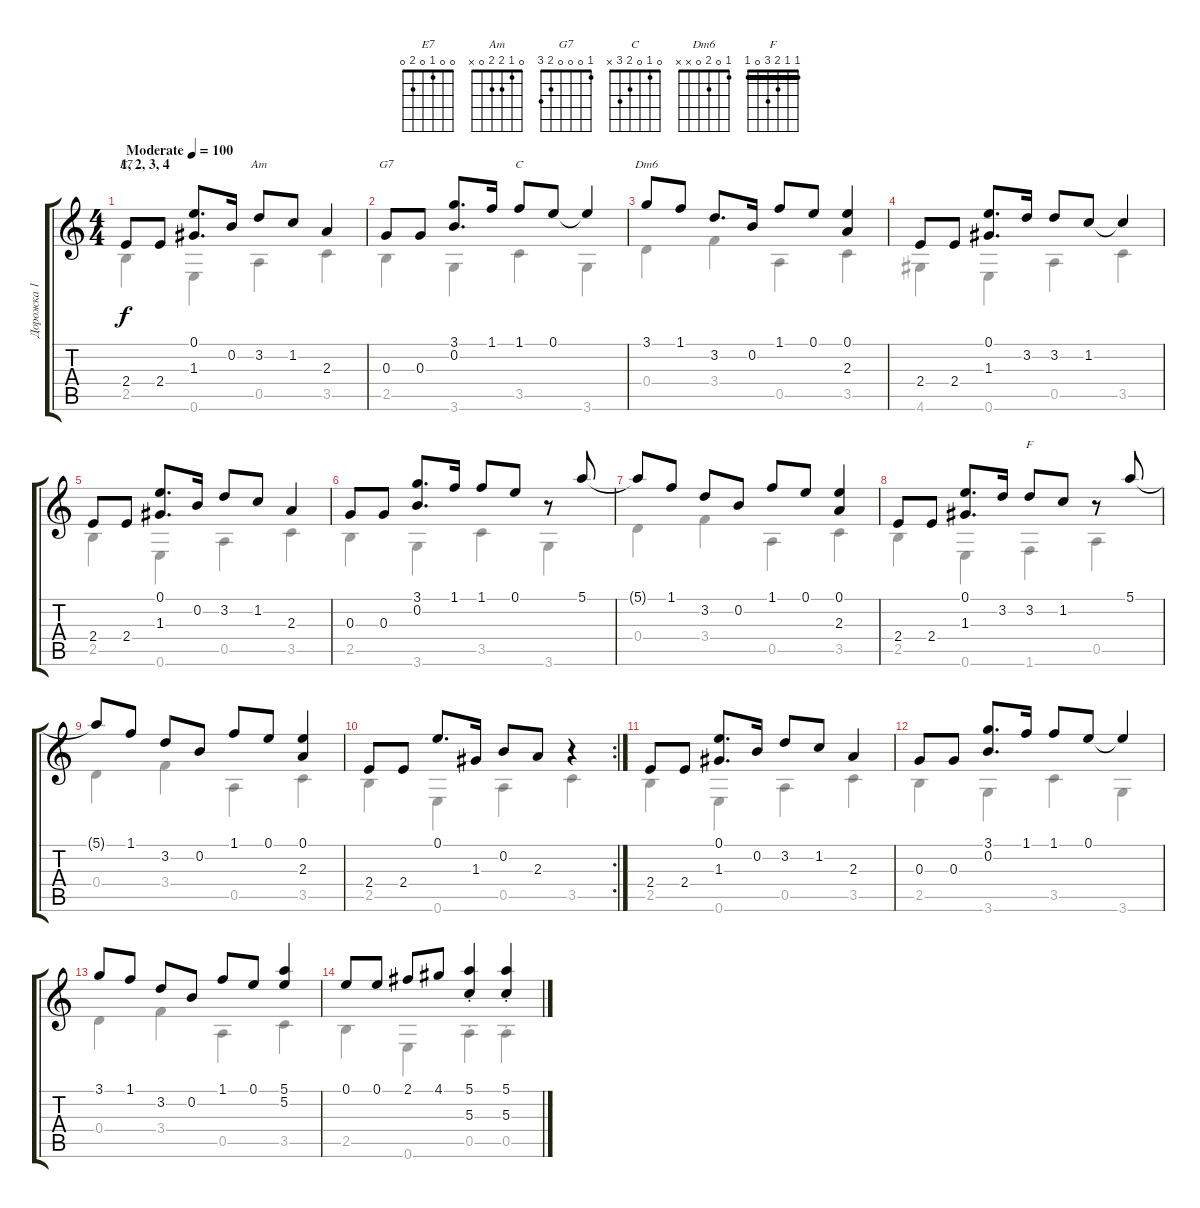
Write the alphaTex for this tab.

\track ("Дорожка 1" "Дорожка 1") {instrument acousticguitarnylon}
\staff {score tabs}
\tuning (E4 B3 G3 D3 A2 E2) {hide}
\chord ("E7" 0 0 1 0 2 0)
\chord ("Am" 0 1 2 2 0 x)
\chord ("G7" 1 0 0 0 2 3)
\chord ("C" 0 1 0 2 3 x)
\chord ("Dm6" 1 0 2 0 x x)
\chord ("F" 1 1 2 3 0 1) {barre 1}
\voice
\ts (4 4)
\section ("" "1, 2, 3, 4")
\tempo (100 "Moderate")
\clef g2
\ks aminor
2.4.8{ch "E7" dy f instrument acousticguitarnylon} 2.4.8 (0.1 1.3).8{d} 0.2.16 3.2.8{ch "Am"} 1.2.8 2.3.4 |
0.3.8{ch "G7"} 0.3.8 (3.1 0.2).8{d} 1.1.16 1.1.8{ch "C"} 0.1.8 0.1{t}.4 |
3.1.8{ch "Dm6"} 1.1.8 3.2.8{d} 0.2.16 1.1.8 0.1.8 (0.1 2.3).4 |
2.4.8 2.4.8 (0.1 1.3).8{d} 3.2.16 3.2.8 1.2.8 1.2{t}.4 |
2.4.8 2.4.8 (0.1 1.3).8{d} 0.2.16 3.2.8 1.2.8 2.3.4 |
0.3.8 0.3.8 (3.1 0.2).8{d} 1.1.16 1.1.8 0.1.8 r.8 5.1.8 |
5.1{t}.8 1.1.8 3.2.8 0.2.8 1.1.8 0.1.8 (0.1 2.3).4 |
2.4.8 2.4.8 (0.1 1.3).8{d} 3.2.16 3.2.8{ch "F"} 1.2.8 r.8 5.1.8 |
5.1{t}.8 1.1.8 3.2.8 0.2.8 1.1.8 0.1.8 (0.1 2.3).4 |
\rc 2
2.4.8 2.4.8 0.1.8{d} 1.3.16 0.2.8 2.3.8 r.4 |
2.4.8 2.4.8 (0.1 1.3).8{d} 0.2.16 3.2.8 1.2.8 2.3.4 |
0.3.8 0.3.8 (3.1 0.2).8{d} 1.1.16 1.1.8 0.1.8 0.1{t}.4 |
3.1.8 1.1.8 3.2.8 0.2.8 1.1.8 0.1.8 (5.1 5.2).4 |
0.1.8 0.1.8 2.1.8 4.1.8 (5.1{st} 5.3{st}).4 (5.1{st} 5.3{st}).4
\voice
\clef g2
\ottava regular
\simile none
\ks aminor
2.5.4{dy f} 0.6.4 0.5.4 3.5.4 |
2.5.4 3.6.4 3.5.4 3.6.4 |
0.4.4 3.4.4 0.5.4 3.5.4 |
4.6.4 0.6.4 0.5.4 3.5.4 |
2.5.4 0.6.4 0.5.4 3.5.4 |
2.5.4 3.6.4 3.5.4 3.6.4 |
0.4.4 3.4.4 0.5.4 3.5.4 |
2.5.4 0.6.4 1.6.4 0.5.4 |
0.4.4 3.4.4 0.5.4 3.5.4 |
2.5.4 0.6.4 0.5.4 3.5.4 |
2.5.4 0.6.4 0.5.4 3.5.4 |
2.5.4 3.6.4 3.5.4 3.6.4 |
0.4.4 3.4.4 0.5.4 3.5.4 |
2.5.4 0.6.4 0.5{st}.4 0.5{st}.4
